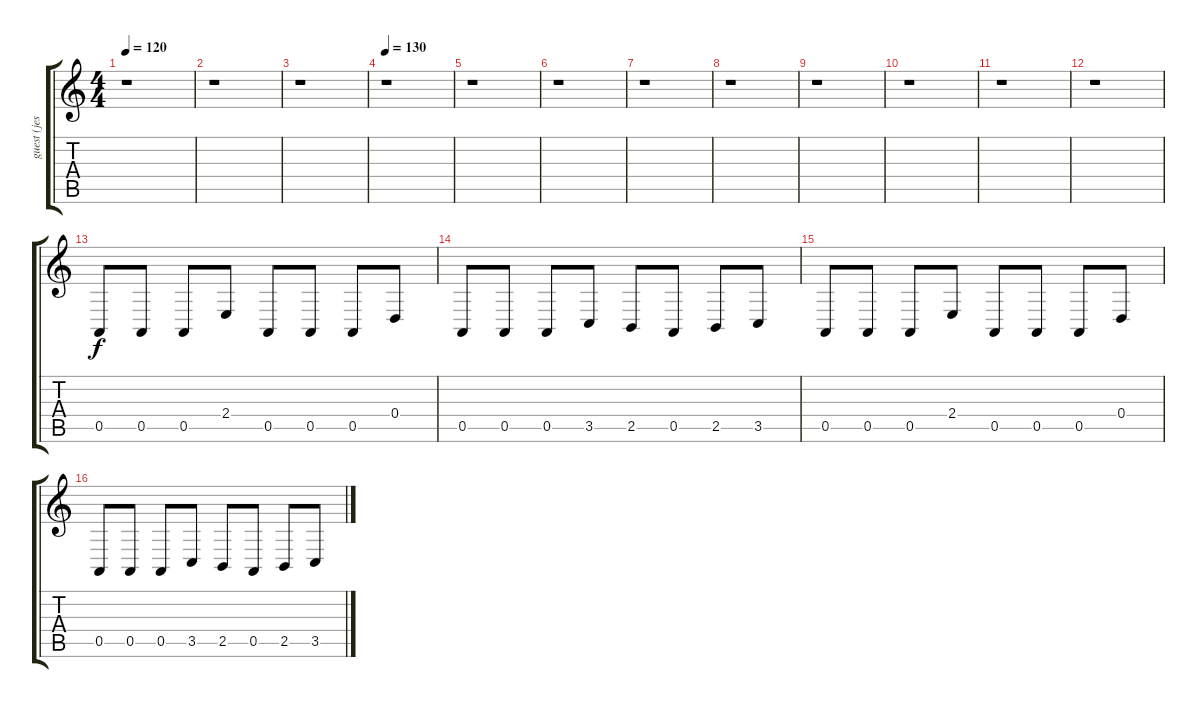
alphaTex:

\track ("guest (jessica) atmosphere" "guest (jes") {instrument fx4atmosphere}
\staff {score tabs}
\tuning (E4 B3 G3 D3 A2 E2) {hide}
\ts (4 4)
\tempo 120
\clef g2
\ks c
r.1{dy f} |
r.1 |
r.1 |
\tempo 130
r.1 |
r.1 |
r.1 |
r.1 |
r.1 |
r.1 |
r.1 |
r.1 |
r.1 |
0.5.8 0.5.8 0.5.8 2.4.8 0.5.8 0.5.8 0.5.8 0.4.8 |
0.5.8 0.5.8 0.5.8 3.5.8 2.5.8 0.5.8 2.5.8 3.5.8 |
0.5.8 0.5.8 0.5.8 2.4.8 0.5.8 0.5.8 0.5.8 0.4.8 |
0.5.8 0.5.8 0.5.8 3.5.8 2.5.8 0.5.8 2.5.8 3.5.8
